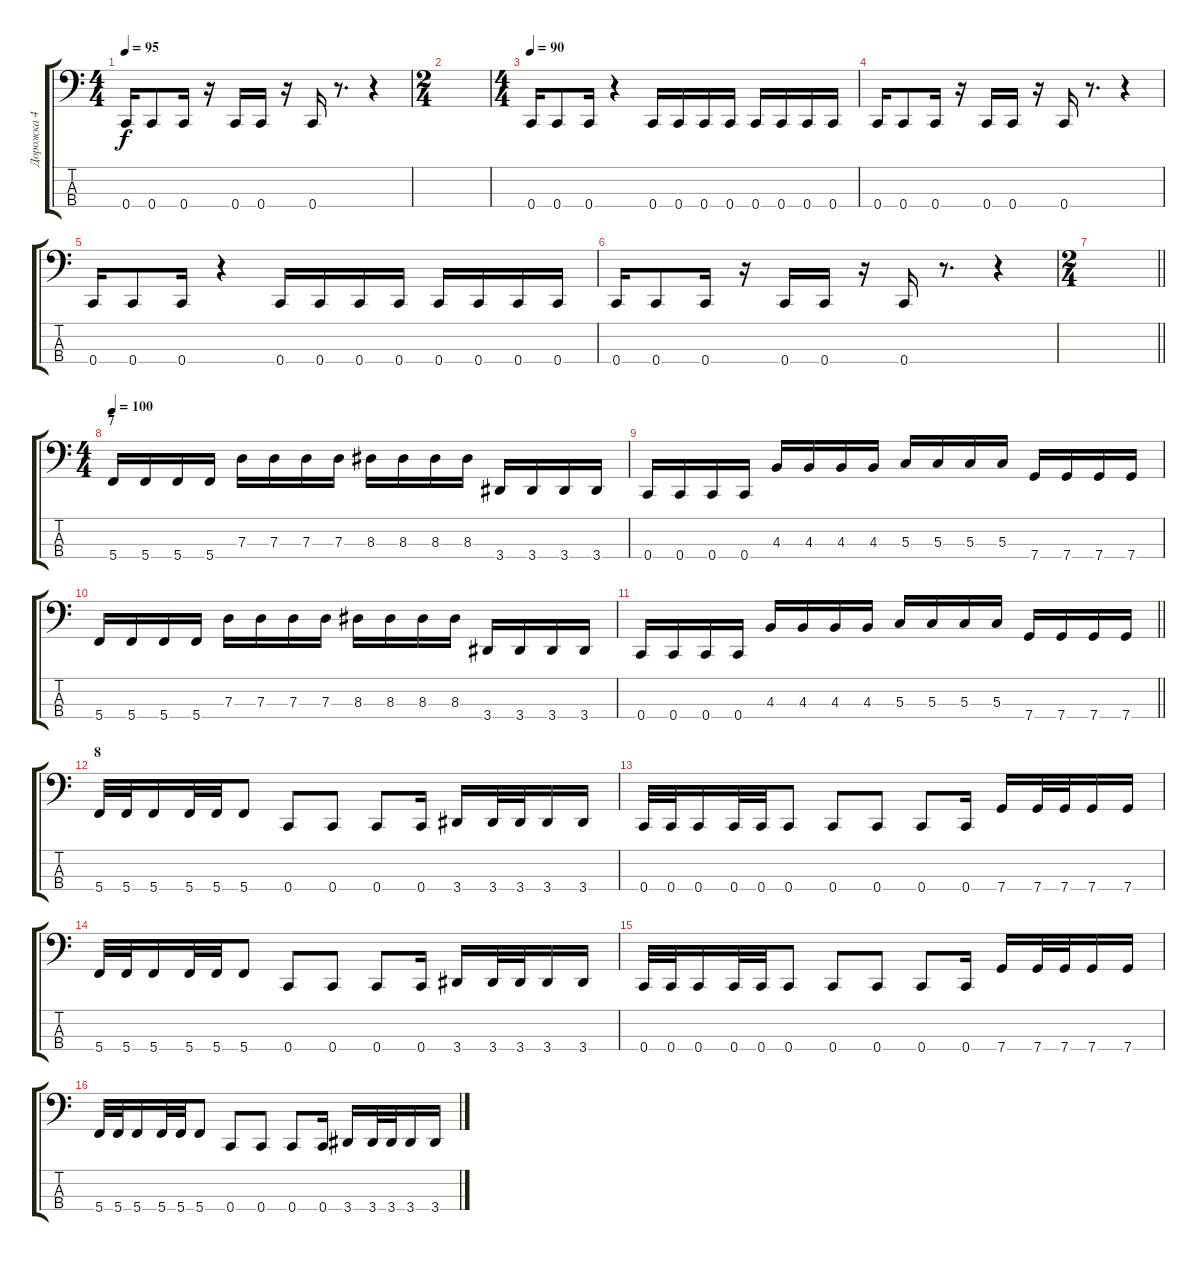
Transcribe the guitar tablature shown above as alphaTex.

\track ("Дорожка 4" "Дорожка 4") {instrument electricbasspick}
\staff {score tabs}
\tuning (F2 C2 G1 C1) {hide}
\ts (4 4)
\tempo 95
\clef f4
\ks c
0.4.16{dy f} 0.4.8 0.4.16 r.16 0.4.16 0.4.16 r.16 0.4.16 r.8{d} r.4 |
\ts (2 4)
|
\ts (4 4)
\tempo 90
0.4.16 0.4.8 0.4.16 r.4 0.4.16 0.4.16 0.4.16 0.4.16 0.4.16 0.4.16 0.4.16 0.4.16 |
0.4.16 0.4.8 0.4.16 r.16 0.4.16 0.4.16 r.16 0.4.16 r.8{d} r.4 |
0.4.16 0.4.8 0.4.16 r.4 0.4.16 0.4.16 0.4.16 0.4.16 0.4.16 0.4.16 0.4.16 0.4.16 |
0.4.16 0.4.8 0.4.16 r.16 0.4.16 0.4.16 r.16 0.4.16 r.8{d} r.4 |
\ts (2 4)
\barLineRight lightlight
|
\ts (4 4)
\section ("" "7")
\tempo 100
5.4.16 5.4.16 5.4.16 5.4.16 7.3.16 7.3.16 7.3.16 7.3.16 8.3.16 8.3.16 8.3.16 8.3.16 3.4.16 3.4.16 3.4.16 3.4.16 |
0.4.16 0.4.16 0.4.16 0.4.16 4.3.16 4.3.16 4.3.16 4.3.16 5.3.16 5.3.16 5.3.16 5.3.16 7.4.16 7.4.16 7.4.16 7.4.16 |
5.4.16 5.4.16 5.4.16 5.4.16 7.3.16 7.3.16 7.3.16 7.3.16 8.3.16 8.3.16 8.3.16 8.3.16 3.4.16 3.4.16 3.4.16 3.4.16 |
\barLineRight lightlight
0.4.16 0.4.16 0.4.16 0.4.16 4.3.16 4.3.16 4.3.16 4.3.16 5.3.16 5.3.16 5.3.16 5.3.16 7.4.16 7.4.16 7.4.16 7.4.16 |
\section ("" "8")
5.4.32 5.4.32 5.4.16 5.4.32 5.4.32 5.4.8 0.4.8 0.4.8 0.4.8 0.4.16 3.4.16 3.4.32 3.4.32 3.4.16 3.4.16 |
0.4.32 0.4.32 0.4.16 0.4.32 0.4.32 0.4.8 0.4.8 0.4.8 0.4.8 0.4.16 7.4.16 7.4.32 7.4.32 7.4.16 7.4.16 |
5.4.32 5.4.32 5.4.16 5.4.32 5.4.32 5.4.8 0.4.8 0.4.8 0.4.8 0.4.16 3.4.16 3.4.32 3.4.32 3.4.16 3.4.16 |
0.4.32 0.4.32 0.4.16 0.4.32 0.4.32 0.4.8 0.4.8 0.4.8 0.4.8 0.4.16 7.4.16 7.4.32 7.4.32 7.4.16 7.4.16 |
5.4.32 5.4.32 5.4.16 5.4.32 5.4.32 5.4.8 0.4.8 0.4.8 0.4.8 0.4.16 3.4.16 3.4.32 3.4.32 3.4.16 3.4.16
